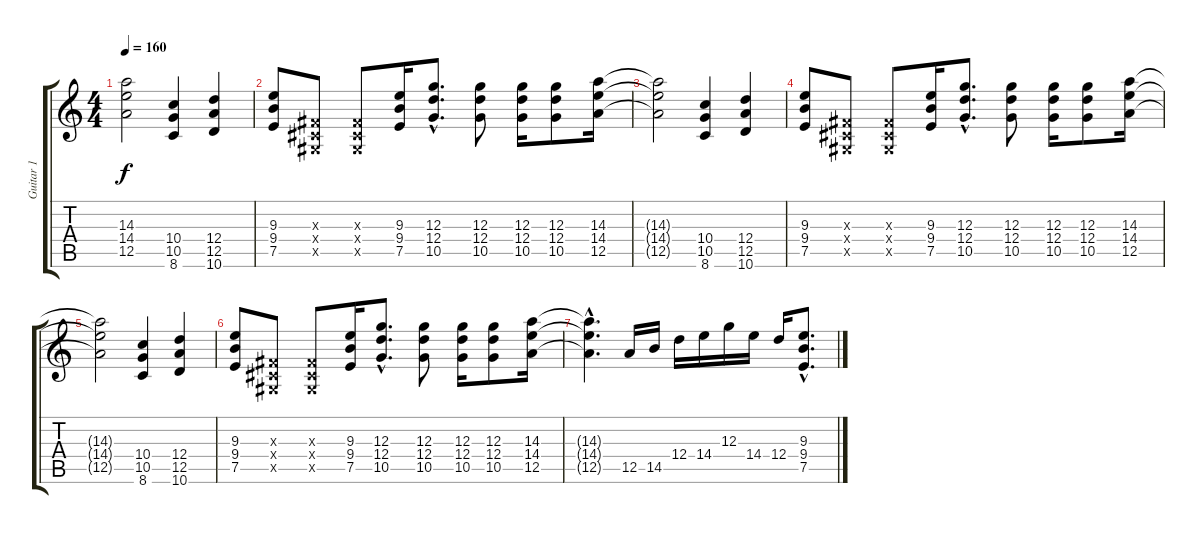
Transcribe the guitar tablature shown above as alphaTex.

\track ("Guitar 1" "Guitar 1") {instrument distortionguitar}
\staff {score tabs}
\tuning (E4 B3 G3 D3 A2 E2) {hide}
\ts (4 4)
\tempo 160
\clef g2
\ks c
(14.3{t} 14.4{t} 12.5{t}).2{dy f} (10.4 10.5 8.6).4 (12.4 12.5 10.6).4 |
(9.3 9.4 7.5).8 (-1.3{x} -1.4{x} -1.5{x}).8 (-1.3{x} -1.4{x} -1.5{x}).8 (9.3 9.4 7.5).16 (12.3{hac} 12.4{hac} 10.5{hac}).8{d} (12.3 12.4 10.5).8 (12.3 12.4 10.5).16 (12.3 12.4 10.5).8 (14.3 14.4 12.5).16 |
(14.3{t} 14.4{t} 12.5{t}).2 (10.4 10.5 8.6).4 (12.4 12.5 10.6).4 |
(9.3 9.4 7.5).8 (-1.3{x} -1.4{x} -1.5{x}).8 (-1.3{x} -1.4{x} -1.5{x}).8 (9.3 9.4 7.5).16 (12.3{hac} 12.4{hac} 10.5{hac}).8{d} (12.3 12.4 10.5).8 (12.3 12.4 10.5).16 (12.3 12.4 10.5).8 (14.3 14.4 12.5).16 |
(14.3{t} 14.4{t} 12.5{t}).2 (10.4 10.5 8.6).4 (12.4 12.5 10.6).4 |
(9.3 9.4 7.5).8 (-1.3{x} -1.4{x} -1.5{x}).8 (-1.3{x} -1.4{x} -1.5{x}).8 (9.3 9.4 7.5).16 (12.3{hac} 12.4{hac} 10.5{hac}).8{d} (12.3 12.4 10.5).8 (12.3 12.4 10.5).16 (12.3 12.4 10.5).8 (14.3 14.4 12.5).16 |
(14.3{hac t} 14.4{hac t} 12.5{hac t}).4{d} 12.5.16 14.5.16 12.4.16 14.4.16 12.3.16 14.4.16 12.4.16 (9.3{hac} 9.4{hac} 7.5{hac}).8{d}
